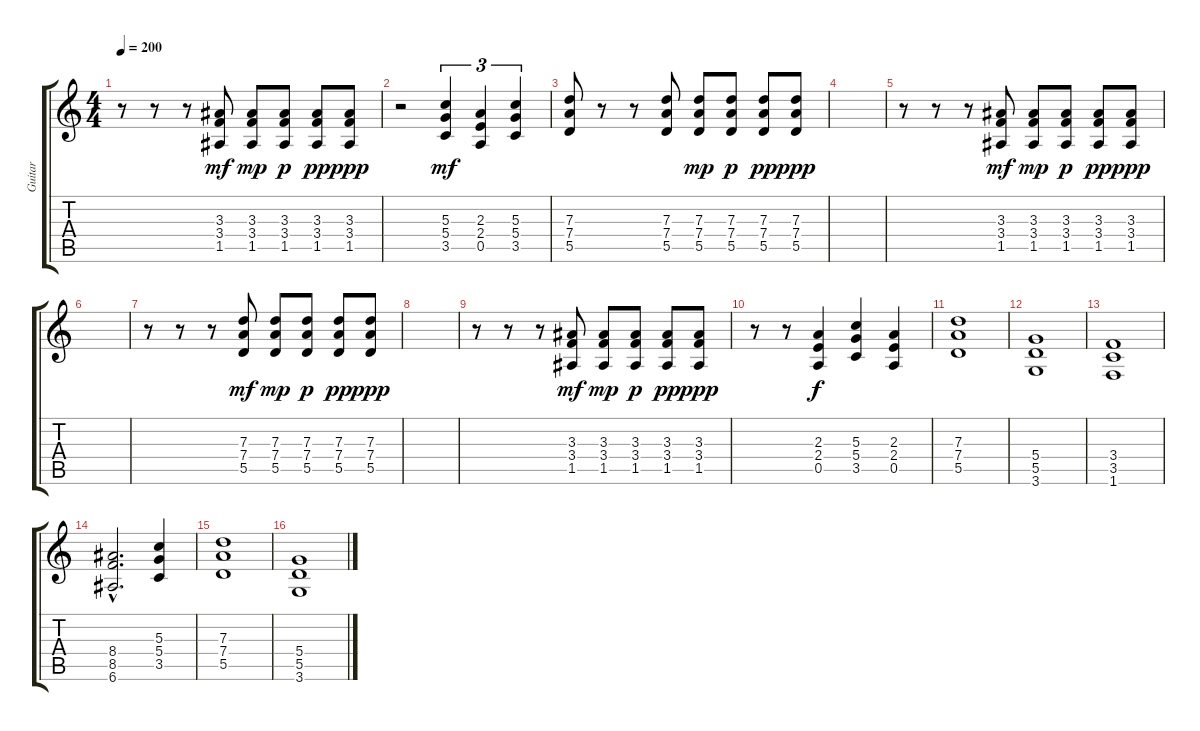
\track ("Guitar" "Guitar") {instrument distortionguitar}
\staff {score tabs}
\tuning (E4 B3 G3 D3 A2 E2) {hide}
\ts (4 4)
\tempo 200
\clef g2
\ks c
r.8{dy ppp} r.8 r.8 (3.3 3.4 1.5).8{dy mf} (3.3 3.4 1.5).8{dy mp} (3.3 3.4 1.5).8{dy p} (3.3 3.4 1.5).8{dy pp} (3.3 3.4 1.5).8{dy ppp} |
r.2 (5.3 5.4 3.5).4{tu (3 2) dy mf} (2.3 2.4 0.5).4{tu (3 2)} (5.3 5.4 3.5).4{tu (3 2)} |
(7.3 7.4 5.5).8 r.8 r.8 (7.3 7.4 5.5).8 (7.3 7.4 5.5).8{dy mp} (7.3 7.4 5.5).8{dy p} (7.3 7.4 5.5).8{dy pp} (7.3 7.4 5.5).8{dy ppp} |
|
r.8 r.8 r.8 (3.3 3.4 1.5).8{dy mf} (3.3 3.4 1.5).8{dy mp} (3.3 3.4 1.5).8{dy p} (3.3 3.4 1.5).8{dy pp} (3.3 3.4 1.5).8{dy ppp} |
|
r.8 r.8 r.8 (7.3 7.4 5.5).8{dy mf} (7.3 7.4 5.5).8{dy mp} (7.3 7.4 5.5).8{dy p} (7.3 7.4 5.5).8{dy pp} (7.3 7.4 5.5).8{dy ppp} |
|
r.8 r.8 r.8 (3.3 3.4 1.5).8{dy mf} (3.3 3.4 1.5).8{dy mp} (3.3 3.4 1.5).8{dy p} (3.3 3.4 1.5).8{dy pp} (3.3 3.4 1.5).8{dy ppp} |
r.8 r.8 (2.3 2.4 0.5).4{dy f} (5.3 5.4 3.5).4 (2.3 2.4 0.5).4 |
(7.3 7.4 5.5).1 |
(5.4 5.5 3.6).1 |
(3.4 3.5 1.6).1 |
(8.4{hac} 8.5{hac} 6.6{hac}).2{d} (5.3 5.4 3.5).4 |
(7.3 7.4 5.5).1 |
(5.4 5.5 3.6).1
